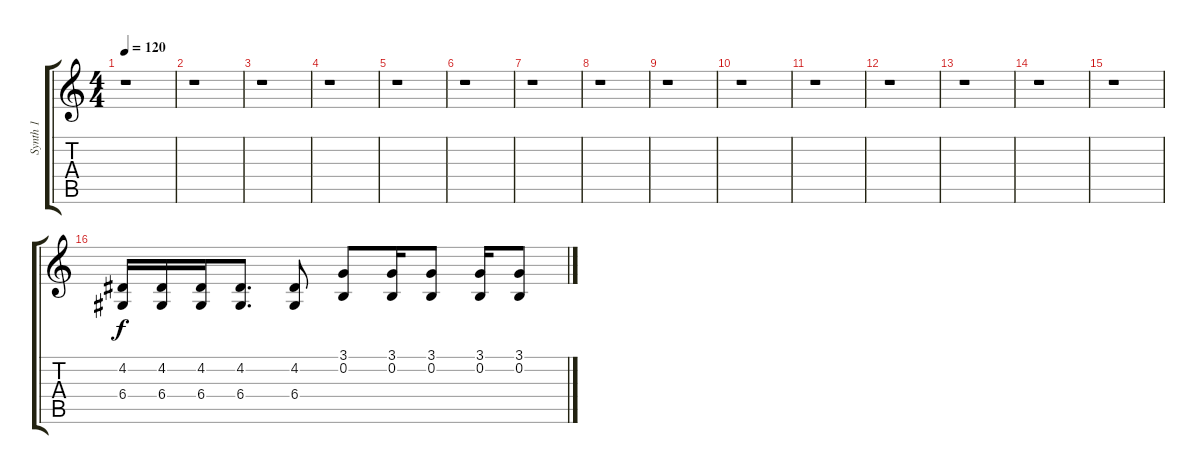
\track ("Synth 1" "Synth 1") {instrument lead1square}
\staff {score tabs}
\tuning (E4 B3 G3 D3 A2 E2) {hide}
\ts (4 4)
\tempo 120
\clef g2
\ks c
r.1{dy f} |
r.1 |
r.1 |
r.1 |
r.1 |
r.1 |
r.1 |
r.1 |
r.1 |
r.1 |
r.1 |
r.1 |
r.1 |
r.1 |
r.1 |
(4.2 6.4).16 (4.2 6.4).16 (4.2 6.4).16 (4.2 6.4).8{d} (4.2 6.4).8 (3.1 0.2).8 (3.1 0.2).16 (3.1 0.2).8 (3.1 0.2).16 (3.1 0.2).8
